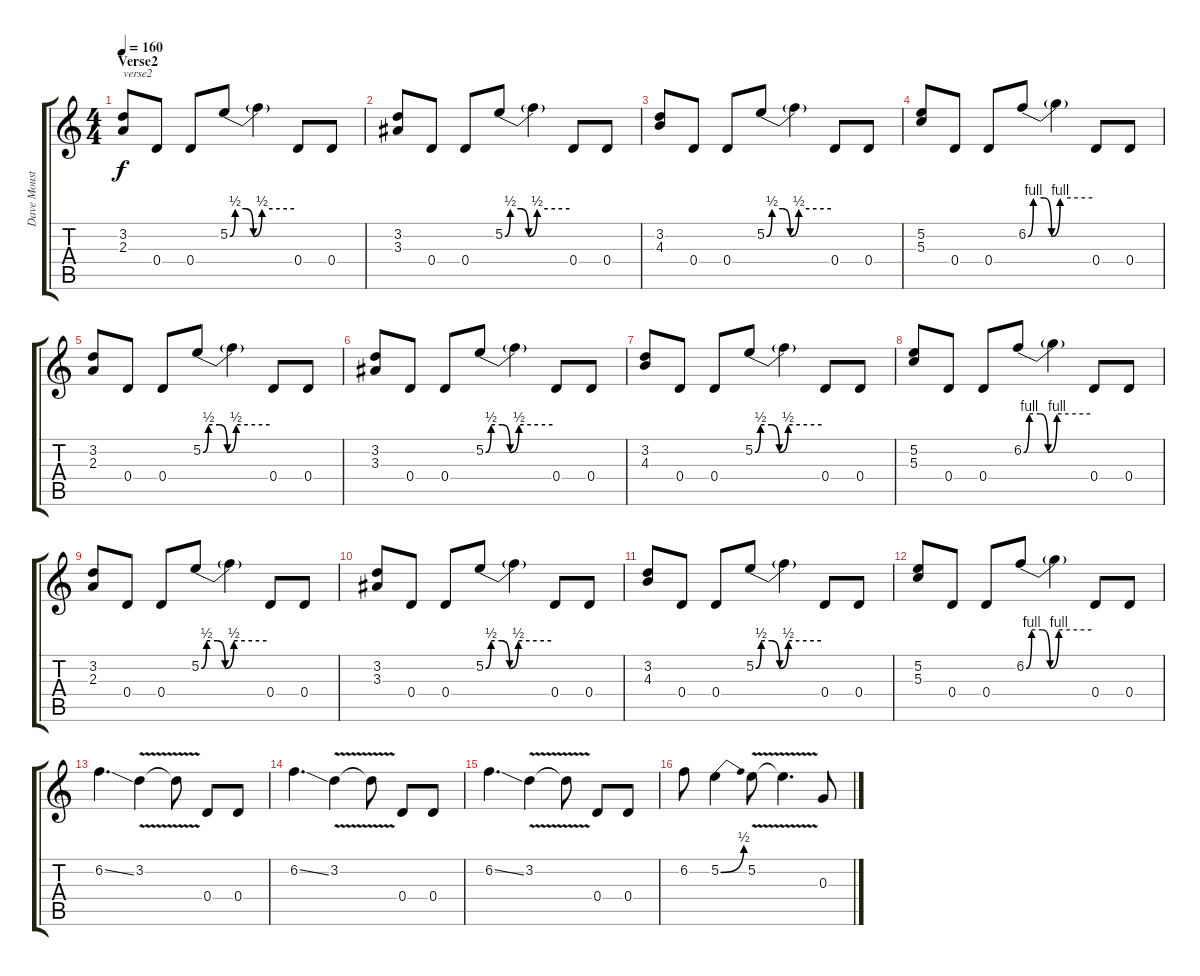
\track ("Dave Moustaine" "Dave Moust") {instrument distortionguitar}
\staff {score tabs}
\tuning (E4 B3 G3 D3 A2 E2) {hide}
\ts (4 4)
\section ("" "Verse2")
\tempo 160
\clef g2
\ks c
(3.2 2.3).8{txt "verse2" dy f} 0.4.8 0.4.8 5.2{be (custom 0 0 5 2 15 2 22 0 30 2 60 2)}.8 5.2{t}.4 0.4.8 0.4.8 |
(3.2 3.3).8 0.4.8 0.4.8 5.2{be (custom 0 0 5 2 15 2 22 0 30 2 60 2)}.8 5.2{t}.4 0.4.8 0.4.8 |
(3.2 4.3).8 0.4.8 0.4.8 5.2{be (custom 0 0 5 2 15 2 22 0 30 2 60 2)}.8 5.2{t}.4 0.4.8 0.4.8 |
(5.2 5.3).8 0.4.8 0.4.8 6.2{be (custom 0 0 5 4 15 4 22 0 30 4 60 4)}.8 6.2{t}.4 0.4.8 0.4.8 |
(3.2 2.3).8 0.4.8 0.4.8 5.2{be (custom 0 0 5 2 15 2 22 0 30 2 60 2)}.8 5.2{t}.4 0.4.8 0.4.8 |
(3.2 3.3).8 0.4.8 0.4.8 5.2{be (custom 0 0 5 2 15 2 22 0 30 2 60 2)}.8 5.2{t}.4 0.4.8 0.4.8 |
(3.2 4.3).8 0.4.8 0.4.8 5.2{be (custom 0 0 5 2 15 2 22 0 30 2 60 2)}.8 5.2{t}.4 0.4.8 0.4.8 |
(5.2 5.3).8 0.4.8 0.4.8 6.2{be (custom 0 0 5 4 15 4 22 0 30 4 60 4)}.8 6.2{t}.4 0.4.8 0.4.8 |
(3.2 2.3).8 0.4.8 0.4.8 5.2{be (custom 0 0 5 2 15 2 22 0 30 2 60 2)}.8 5.2{t}.4 0.4.8 0.4.8 |
(3.2 3.3).8 0.4.8 0.4.8 5.2{be (custom 0 0 5 2 15 2 22 0 30 2 60 2)}.8 5.2{t}.4 0.4.8 0.4.8 |
(3.2 4.3).8 0.4.8 0.4.8 5.2{be (custom 0 0 5 2 15 2 22 0 30 2 60 2)}.8 5.2{t}.4 0.4.8 0.4.8 |
(5.2 5.3).8 0.4.8 0.4.8 6.2{be (custom 0 0 5 4 15 4 22 0 30 4 60 4)}.8 6.2{t}.4 0.4.8 0.4.8 |
6.2{ss}.4{d} 3.2{v}.4 3.2{t}.8 0.4.8 0.4.8 |
6.2{ss}.4{d} 3.2{v}.4 3.2{t}.8 0.4.8 0.4.8 |
6.2{ss}.4{d} 3.2{v}.4 3.2{t}.8 0.4.8 0.4.8 |
6.2.8 5.2{be (bend 0 0 60 2)}.4 5.2{v}.8 5.2{t}.4{d} 0.3.8
